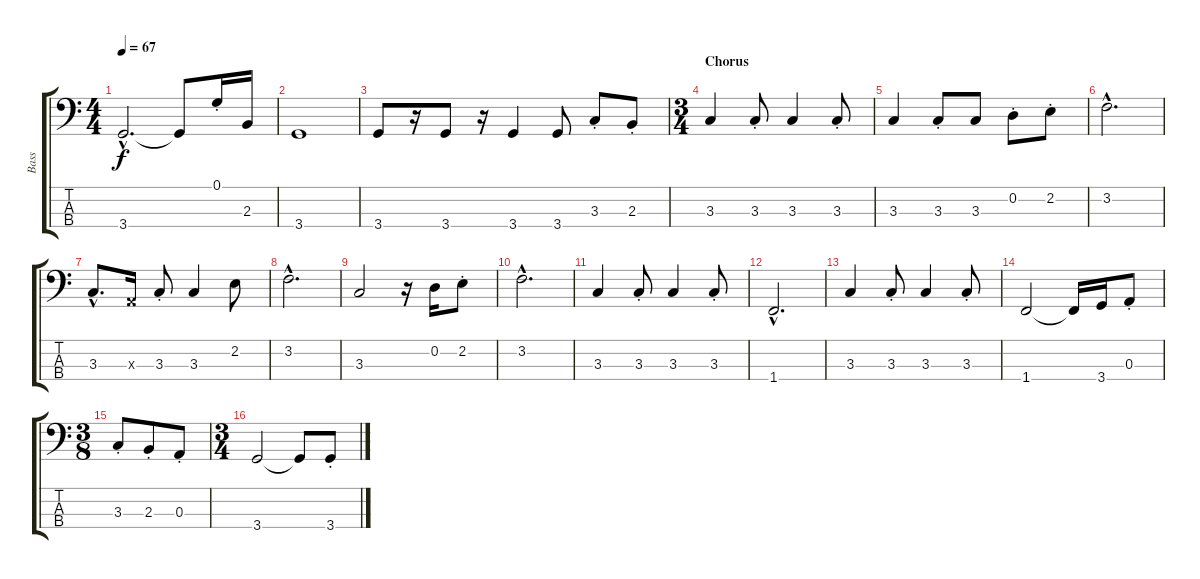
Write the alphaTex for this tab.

\track ("Bass" "Bass") {instrument electricbassfinger}
\staff {score tabs}
\tuning (G2 D2 A1 E1) {hide}
\ts (4 4)
\tempo 67
\clef f4
\ks c
3.4{hac}.2{d dy f} 3.4{t}.8 0.1{st}.16 2.3.16 |
3.4.1 |
3.4.8 r.16 3.4.8 r.16 3.4.4 3.4.8 3.3{st}.8 2.3{st}.8 |
\ts (3 4)
\section ("" "Chorus")
3.3.4 3.3{st}.8 3.3.4 3.3{st}.8 |
3.3.4 3.3{st}.8 3.3.8 0.2{st}.8 2.2{st}.8 |
3.2{hac}.2{d} |
3.3{hac}.8{d} 0.3{x}.16 3.3{st}.8 3.3.4 2.2.8 |
3.2{hac}.2{d} |
3.3.2 r.16 0.2.16 2.2{st}.8 |
3.2{hac}.2{d} |
3.3.4 3.3{st}.8 3.3.4 3.3{st}.8 |
1.4{hac}.2{d} |
3.3.4 3.3{st}.8 3.3.4 3.3{st}.8 |
1.4.2 1.4{t}.16 3.4.16 0.3{st}.8 |
\ts (3 8)
3.3{st}.8 2.3{st}.8 0.3{st}.8 |
\ts (3 4)
3.4.2 3.4{t}.8 3.4{st}.8
